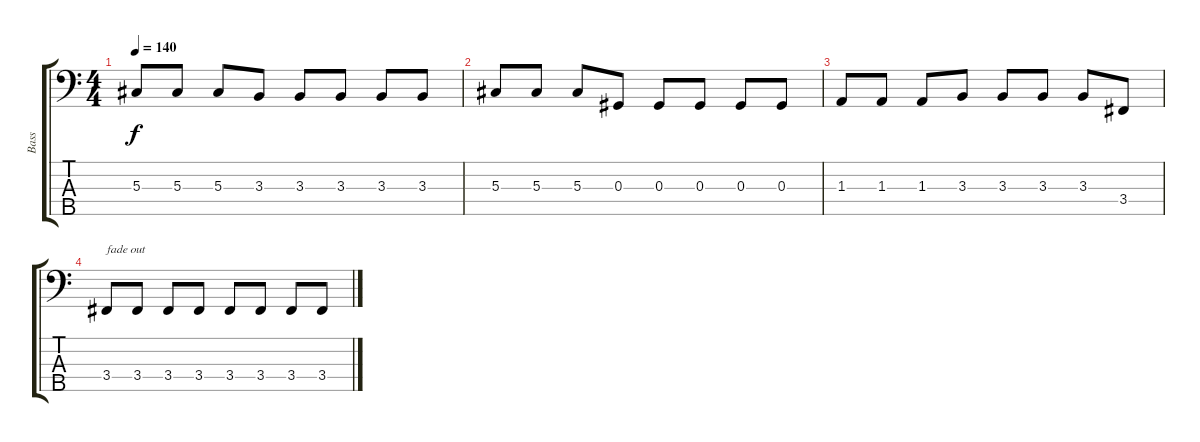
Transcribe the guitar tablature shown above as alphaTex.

\track ("Bass" "Bass") {instrument electricbassfinger}
\staff {score tabs}
\tuning (Gb2 Db2 Ab1 Eb1 Bb0) {hide}
\ts (4 4)
\tempo 140
\clef f4
\ks c
5.3.8{dy f} 5.3.8 5.3.8 3.3.8 3.3.8 3.3.8 3.3.8 3.3.8 |
5.3.8 5.3.8 5.3.8 0.3.8 0.3.8 0.3.8 0.3.8 0.3.8 |
1.3.8 1.3.8 1.3.8 3.3.8 3.3.8 3.3.8 3.3.8 3.4.8 |
3.4.8{txt "fade out"} 3.4.8 3.4.8 3.4.8 3.4.8 3.4.8 3.4.8 3.4.8
